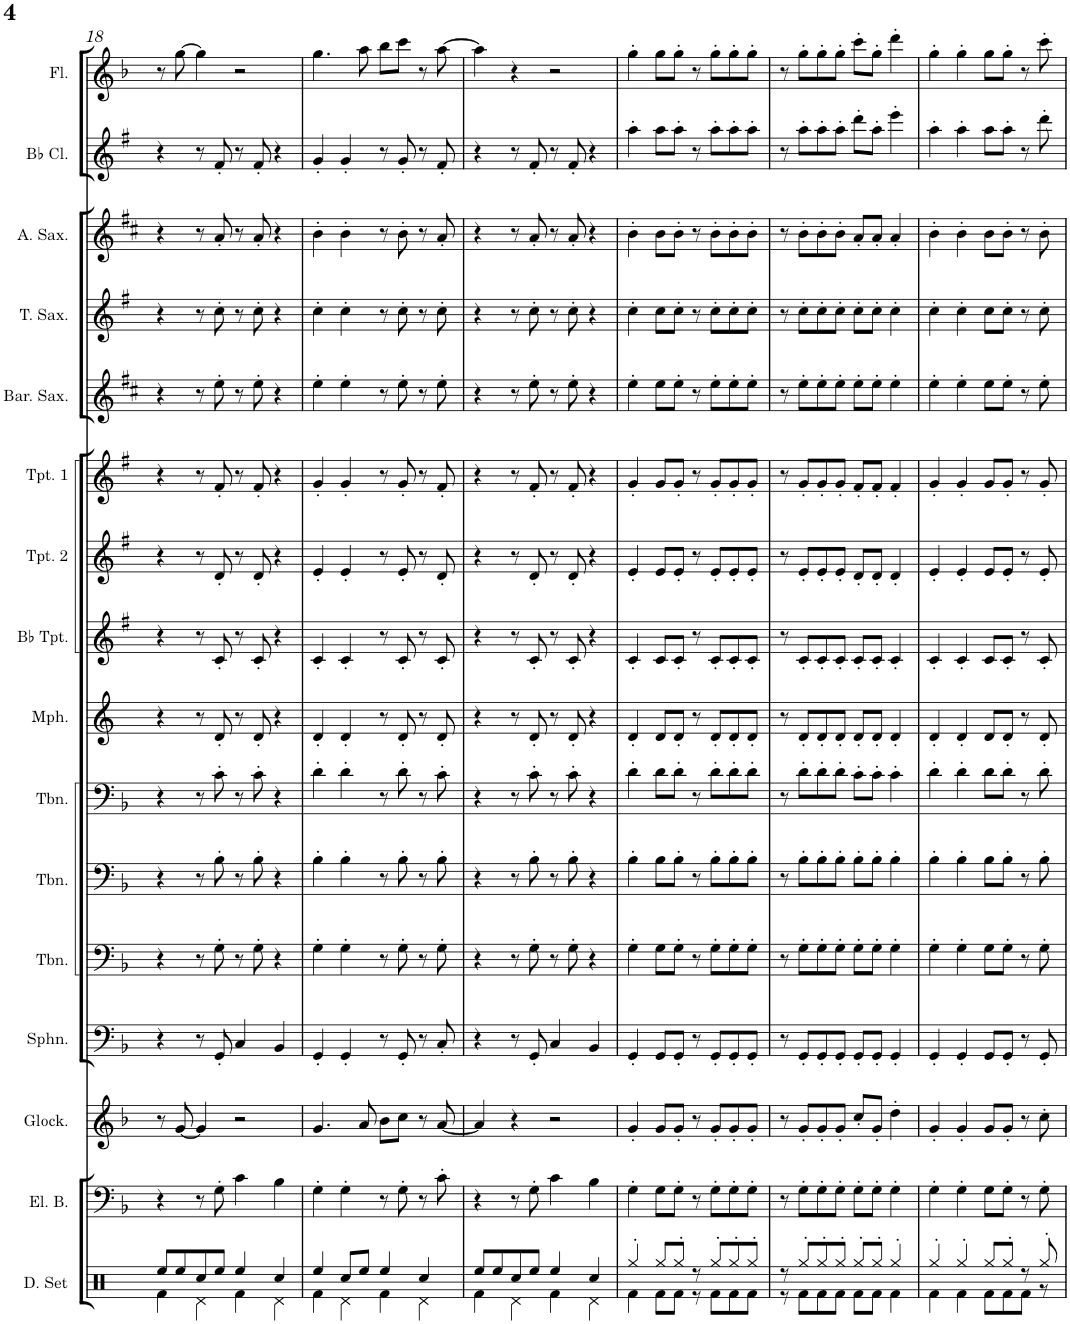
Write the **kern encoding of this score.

**kern	**kern	**kern	**kern	**kern	**kern	**kern	**kern	**kern	**kern	**kern	**kern	**kern	**kern	**kern	**kern
*part16	*part15	*part14	*part13	*part12	*part11	*part10	*part9	*part8	*part7	*part6	*part5	*part4	*part3	*part2	*part1
*staff16	*staff15	*staff14	*staff13	*staff12	*staff11	*staff10	*staff9	*staff8	*staff7	*staff6	*staff5	*staff4	*staff3	*staff2	*staff1
*I"Drumset	*I"Electric Bass	*I"Glockenspiel	*I"Sousaphone	*I"Trombone	*I"Trombone	*I"Trombone	*I"Mellophone	*I"Bb Trumpet	*I"Trumpet 2	*I"Trumpet 1	*I"Baritone Sax	*I"Tenor Sax	*I"Alto Sax	*I"Bb Clarinet	*I"Flute
*I'D. Set	*I'El. B.	*I'Glock.	*I'Sphn.	*I'Tbn.	*I'Tbn.	*I'Tbn.	*I'Mph.	*I'Bb Tpt.	*I'Tpt. 2	*I'Tpt. 1	*I'Bar. Sax.	*I'T. Sax.	*I'A. Sax.	*I'Bb Cl.	*I'Fl.
!!LO:PB:g=z
*clefX	*clefF4	*clefG2	*clefF4	*clefF4	*clefF4	*clefF4	*clefG2	*clefG2	*clefG2	*clefG2	*clefG2	*clefG2	*clefG2	*clefG2	*clefG2
*	*Trd7c12	*Trd-14c-24	*	*	*	*	*Trd4c7	*Trd1c2	*Trd1c2	*Trd1c2	*Trd12c21	*Trd8c14	*Trd5c9	*Trd1c2	*
*k[]	*k[b-]	*k[b-]	*k[b-]	*k[b-]	*k[b-]	*k[b-]	*k[]	*k[f#]	*k[f#]	*k[f#]	*k[f#c#]	*k[f#]	*k[f#c#]	*k[f#]	*k[b-]
*M4/4	*M4/4	*M4/4	*M4/4	*M4/4	*M4/4	*M4/4	*M4/4	*M4/4	*M4/4	*M4/4	*M4/4	*M4/4	*M4/4	*M4/4	*M4/4
=18	=18	=18	=18	=18	=18	=18	=18	=18	=18	=18	=18	=18	=18	=18	=18
*^	*	*	*	*	*	*	*	*	*	*	*	*	*	*	*
8Ree/L	4Rf\	4r	8r	4r	4r	4r	4r	4r	4r	4r	4r	4r	4r	4r	4r	8r
8Ree/	.	.	[8g/	.	.	.	.	.	.	.	.	.	.	.	.	[8gg\
8Rcc/	4Rd\	8r	4g/]	8r	8r	8r	8r	8r	8r	8r	8r	8r	8r	8r	8r	4gg\]
8Ree/J	.	8G'\	.	8GG'/	8G'\	8B-'\	8c'\	8d'/	8c'/	8d'/	8f#'/	8ee'\	8cc'\	8a'/	8f#'/	.
4Ree/	4Rf\	4c\	2r	4C/	8r	8r	8r	8r	8r	8r	8r	8r	8r	8r	8r	2r
.	.	.	.	.	8G'\	8B-'\	8c'\	8d'/	8c'/	8d'/	8f#'/	8ee'\	8cc'\	8a'/	8f#'/	.
4Rcc/	4Rd\	4B-\	.	4BB-/	4r	4r	4r	4r	4r	4r	4r	4r	4r	4r	4r	.
=19	=19	=19	=19	=19	=19	=19	=19	=19	=19	=19	=19	=19	=19	=19	=19	=19
4Ree/	4Rf\	4G'\	4.g/	4GG'/	4G'\	4B-'\	4d'\	4d'/	4c'/	4e'/	4g'/	4ee'\	4cc'\	4b'\	4g'/	4.gg\
8Rcc/L	4Rd\	4G'\	.	4GG'/	4G'\	4B-'\	4d'\	4d'/	4c'/	4e'/	4g'/	4ee'\	4cc'\	4b'\	4g'/	.
8Ree/J	.	.	8a/	.	.	.	.	.	.	.	.	.	.	.	.	8aa\
4Ree/	4Rf\	8r	8b-\L	8r	8r	8r	8r	8r	8r	8r	8r	8r	8r	8r	8r	8bb-\L
.	.	8G'\	8cc\J	8GG'/	8G'\	8B-'\	8d'\	8d'/	8c'/	8e'/	8g'/	8ee'\	8cc'\	8b'\	8g'/	8ccc\J
4Rcc/	4Rd\	8r	8r	8r	8r	8r	8r	8r	8r	8r	8r	8r	8r	8r	8r	8r
.	.	8c'\	[8a/	8C'/	8G'\	8B-'\	8c'\	8d'/	8c'/	8d'/	8f#'/	8ee'\	8cc'\	8a'/	8f#'/	[8aa\
=20	=20	=20	=20	=20	=20	=20	=20	=20	=20	=20	=20	=20	=20	=20	=20	=20
8Ree/L	4Rf\	4r	4a/]	4r	4r	4r	4r	4r	4r	4r	4r	4r	4r	4r	4r	4aa\]
8Ree/	.	.	.	.	.	.	.	.	.	.	.	.	.	.	.	.
8Rcc/	4Rd\	8r	4r	8r	8r	8r	8r	8r	8r	8r	8r	8r	8r	8r	8r	4r
8Ree/J	.	8G'\	.	8GG'/	8G'\	8B-'\	8c'\	8d'/	8c'/	8d'/	8f#'/	8ee'\	8cc'\	8a'/	8f#'/	.
4Ree/	4Rf\	4c\	2r	4C/	8r	8r	8r	8r	8r	8r	8r	8r	8r	8r	8r	2r
.	.	.	.	.	8G'\	8B-'\	8c'\	8d'/	8c'/	8d'/	8f#'/	8ee'\	8cc'\	8a'/	8f#'/	.
4Rcc/	4Rd\	4B-\	.	4BB-/	4r	4r	4r	4r	4r	4r	4r	4r	4r	4r	4r	.
=21	=21	=21	=21	=21	=21	=21	=21	=21	=21	=21	=21	=21	=21	=21	=21	=21
4Rgg'/	4Rf\	4G'\	4g'/	4GG'/	4G'\	4B-'\	4d'\	4d'/	4c'/	4e'/	4g'/	4ee'\	4cc'\	4b'\	4aa'\	4gg'\
8Rgg/L	8Rf\L	8G\L	8g/L	8GG/L	8G\L	8B-\L	8d\L	8d/L	8c/L	8e/L	8g/L	8ee\L	8cc\L	8b\L	8aa\L	8gg\L
8Rgg'/J	8Rf\J	8G'\J	8g'/J	8GG'/J	8G'\J	8B-'\J	8d'\J	8d'/J	8c'/J	8e'/J	8g'/J	8ee'\J	8cc'\J	8b'\J	8aa'\J	8gg'\J
8r	8r	8r	8r	8r	8r	8r	8r	8r	8r	8r	8r	8r	8r	8r	8r	8r
8Rgg'/L	8Rf\L	8G'\L	8g'/L	8GG'/L	8G'\L	8B-'\L	8d'\L	8d'/L	8c'/L	8e'/L	8g'/L	8ee'\L	8cc'\L	8b'\L	8aa'\L	8gg'\L
8Rgg'/	8Rf\	8G'\	8g'/	8GG'/	8G'\	8B-'\	8d'\	8d'/	8c'/	8e'/	8g'/	8ee'\	8cc'\	8b'\	8aa'\	8gg'\
8Rgg'/J	8Rf\J	8G'\J	8g'/J	8GG'/J	8G'\J	8B-'\J	8d'\J	8d'/J	8c'/J	8e'/J	8g'/J	8ee'\J	8cc'\J	8b'\J	8aa'\J	8gg'\J
=22	=22	=22	=22	=22	=22	=22	=22	=22	=22	=22	=22	=22	=22	=22	=22	=22
8r	8r	8r	8r	8r	8r	8r	8r	8r	8r	8r	8r	8r	8r	8r	8r	8r
8Rgg'/L	8Rf\L	8G'\L	8g'/L	8GG'/L	8G'\L	8B-'\L	8d'\L	8d'/L	8c'/L	8e'/L	8g'/L	8ee'\L	8cc'\L	8b'\L	8aa'\L	8gg'\L
8Rgg'/	8Rf\	8G'\	8g'/	8GG'/	8G'\	8B-'\	8d'\	8d'/	8c'/	8e'/	8g'/	8ee'\	8cc'\	8b'\	8aa'\	8gg'\
8Rgg'/J	8Rf\J	8G'\J	8g'/J	8GG'/J	8G'\J	8B-'\J	8d'\J	8d'/J	8c'/J	8e'/J	8g'/J	8ee'\J	8cc'\J	8b'\J	8aa'\J	8gg'\J
8Rgg'/L	8Rf\L	8G'\L	8cc'/L	8GG'/L	8G'\L	8B-'\L	8c'\L	8d'/L	8c'/L	8d'/L	8f#'/L	8ee'\L	8cc'\L	8a'/L	8ddd'\L	8ccc'\L
8Rgg'/J	8Rf\J	8G'\J	8g'/J	8GG'/J	8G'\J	8B-'\J	8c'\J	8d'/J	8c'/J	8d'/J	8f#'/J	8ee'\J	8cc'\J	8a'/J	8aa'\J	8gg'\J
4Rgg'/	4Rf\	4G'\	4dd'\	4GG'/	4G'\	4B-'\	4c'\	4d'/	4c'/	4d'/	4f#'/	4ee'\	4cc'\	4a'/	4eee'\	4ddd'\
=23	=23	=23	=23	=23	=23	=23	=23	=23	=23	=23	=23	=23	=23	=23	=23	=23
4Rgg'/	4Rf\	4G'\	4g'/	4GG'/	4G'\	4B-'\	4d'\	4d'/	4c'/	4e'/	4g'/	4ee'\	4cc'\	4b'\	4aa'\	4gg'\
4Rgg'/	4Rf\	4G'\	4g'/	4GG'/	4G'\	4B-'\	4d'\	4d'/	4c'/	4e'/	4g'/	4ee'\	4cc'\	4b'\	4aa'\	4gg'\
8Rgg/L	8Rf\L	8G\L	8g/L	8GG/L	8G\L	8B-\L	8d\L	8d/L	8c/L	8e/L	8g/L	8ee\L	8cc\L	8b\L	8aa\L	8gg\L
8Rgg'/J	8Rf\	8G'\J	8g'/J	8GG'/J	8G'\J	8B-'\J	8d'\J	8d'/J	8c'/J	8e'/J	8g'/J	8ee'\J	8cc'\J	8b'\J	8aa'\J	8gg'\J
8r	8Rf\J	8r	8r	8r	8r	8r	8r	8r	8r	8r	8r	8r	8r	8r	8r	8r
8Rgg'/	8r	8G'\	8cc'\	8GG'/	8G'\	8B-'\	8d'\	8d'/	8c'/	8e'/	8g'/	8ee'\	8cc'\	8b'\	8ddd'\	8ccc'\
*v	*v	*	*	*	*	*	*	*	*	*	*	*	*	*	*	*
=	=	=	=	=	=	=	=	=	=	=	=	=	=	=	=
*-	*-	*-	*-	*-	*-	*-	*-	*-	*-	*-	*-	*-	*-	*-	*-
